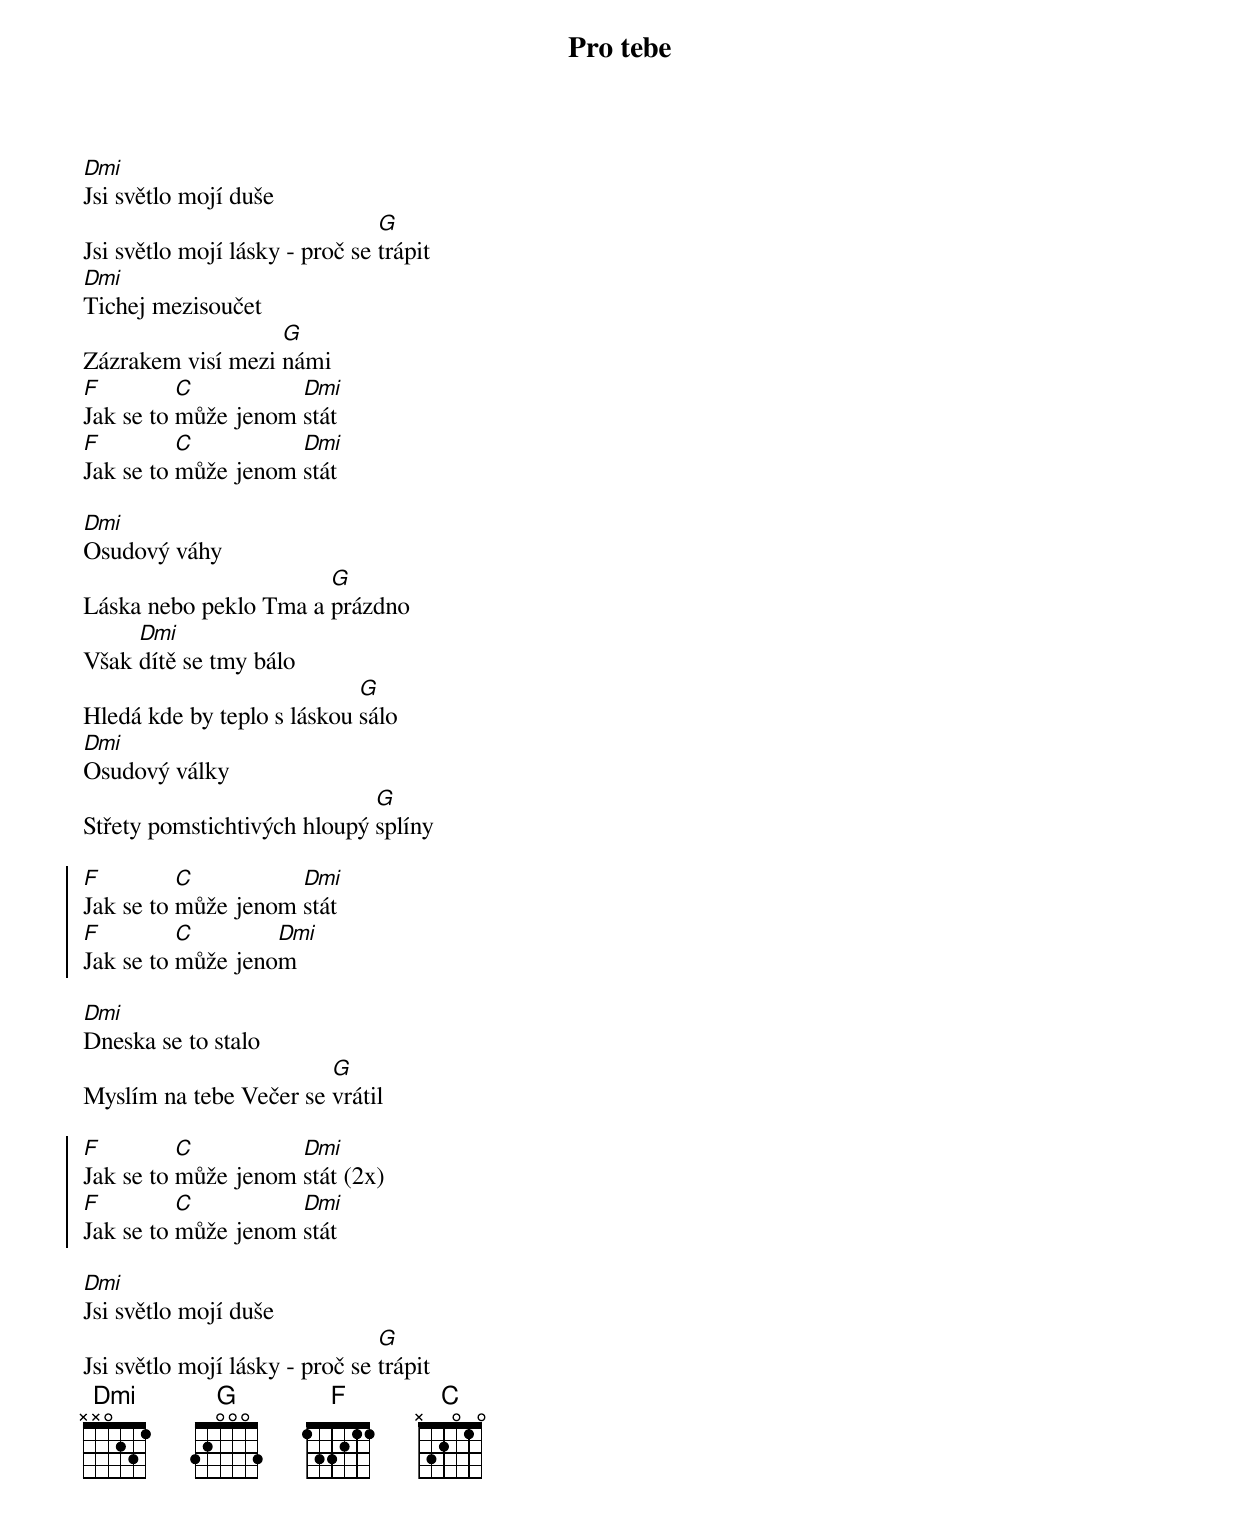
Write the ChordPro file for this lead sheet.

{title: Pro tebe}
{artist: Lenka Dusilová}
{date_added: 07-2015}
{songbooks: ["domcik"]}
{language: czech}
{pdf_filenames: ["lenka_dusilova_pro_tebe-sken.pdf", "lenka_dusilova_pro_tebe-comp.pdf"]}
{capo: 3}
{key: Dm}
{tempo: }
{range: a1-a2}
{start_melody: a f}
{start_of_verse}
[Dmi]Jsi světlo mojí duše
Jsi světlo mojí lásky - proč se [G]trápit
[Dmi]Tichej mezisoučet
Zázrakem visí mezi [G]námi
[F]Jak se to [C]může jenom [Dmi]stát
[F]Jak se to [C]může jenom [Dmi]stát
{end_of_verse}

{start_of_verse}
[Dmi]Osudový váhy
Láska nebo peklo Tma a [G]prázdno
Však [Dmi]dítě se tmy bálo
Hledá kde by teplo s láskou [G]sálo
[Dmi]Osudový války
Střety pomstichtivých hloupý [G]splíny
{end_of_verse}

{start_of_chorus}
[F]Jak se to [C]může jenom [Dmi]stát
[F]Jak se to [C]může jeno[Dmi]m
{end_of_chorus}

{start_of_verse}
[Dmi]Dneska se to stalo
Myslím na tebe Večer se [G]vrátil
{end_of_verse}

{start_of_chorus}
[F]Jak se to [C]může jenom [Dmi]stát (2x)
[F]Jak se to [C]může jenom [Dmi]stát
{end_of_chorus}

{start_of_verse}
[Dmi]Jsi světlo mojí duše
Jsi světlo mojí lásky - proč se [G]trápit
{end_of_verse}
